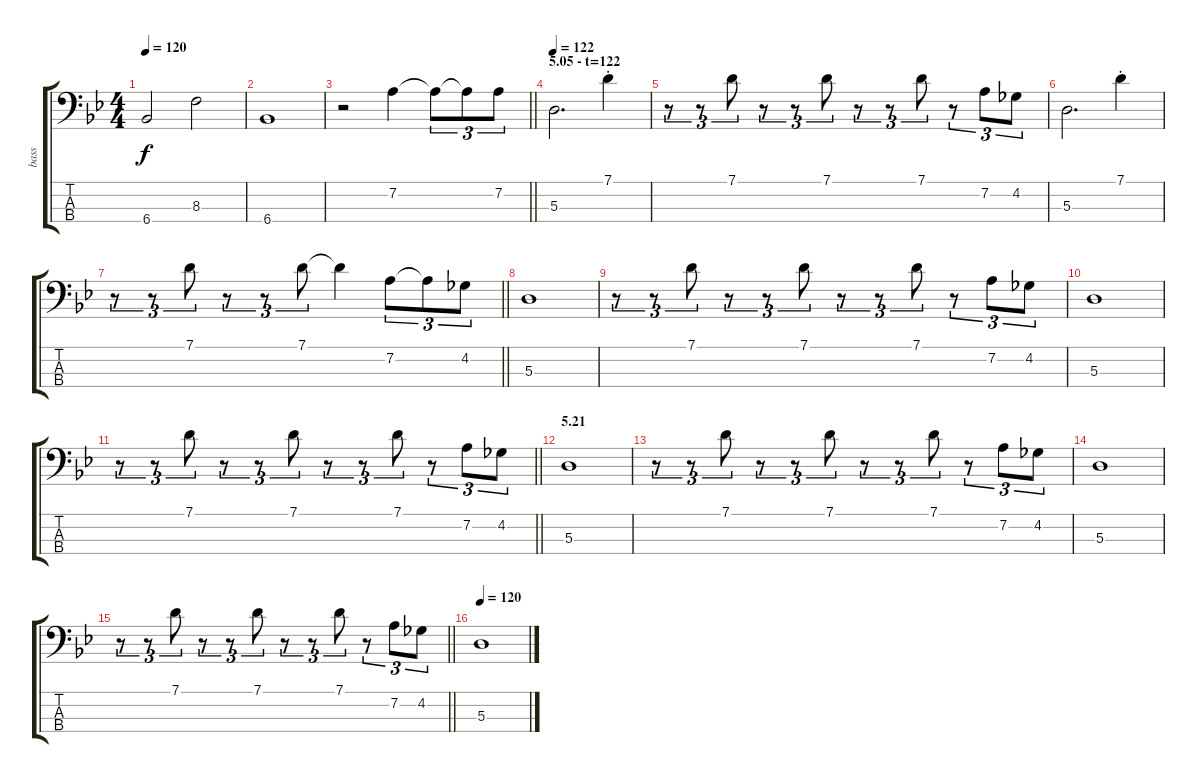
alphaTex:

\track ("bass" "bass") {instrument acousticbass}
\staff {score tabs}
\tuning (G2 D2 A1 E1) {hide}
\ts (4 4)
\tempo 120
\clef f4
\ks bb
6.4{t}.2{dy f} 8.3.2 |
6.4.1 |
\barLineRight lightlight
r.2 7.2.4 7.2{t}.8{tu (3 2)} 7.2{t}.8{tu (3 2)} 7.2.8{tu (3 2)} |
\section ("" "5.05 - t=122")
\tempo 122
5.3.2{d} 7.1{st}.4 |
r.8{tu (3 2)} r.8{tu (3 2)} 7.1.8{tu (3 2)} r.8{tu (3 2)} r.8{tu (3 2)} 7.1.8{tu (3 2)} r.8{tu (3 2)} r.8{tu (3 2)} 7.1.8{tu (3 2)} r.8{tu (3 2)} 7.2.8{tu (3 2)} 4.2.8{tu (3 2)} |
5.3.2{d} 7.1{st}.4 |
\barLineRight lightlight
r.8{tu (3 2)} r.8{tu (3 2)} 7.1.8{tu (3 2)} r.8{tu (3 2)} r.8{tu (3 2)} 7.1.8{tu (3 2)} 7.1{t}.4 7.2.8{tu (3 2)} 7.2{t}.8{tu (3 2)} 4.2.8{tu (3 2)} |
5.3.1 |
r.8{tu (3 2)} r.8{tu (3 2)} 7.1.8{tu (3 2)} r.8{tu (3 2)} r.8{tu (3 2)} 7.1.8{tu (3 2)} r.8{tu (3 2)} r.8{tu (3 2)} 7.1.8{tu (3 2)} r.8{tu (3 2)} 7.2.8{tu (3 2)} 4.2.8{tu (3 2)} |
5.3.1 |
\barLineRight lightlight
r.8{tu (3 2)} r.8{tu (3 2)} 7.1.8{tu (3 2)} r.8{tu (3 2)} r.8{tu (3 2)} 7.1.8{tu (3 2)} r.8{tu (3 2)} r.8{tu (3 2)} 7.1.8{tu (3 2)} r.8{tu (3 2)} 7.2.8{tu (3 2)} 4.2.8{tu (3 2)} |
\section ("" "5.21")
5.3.1 |
r.8{tu (3 2)} r.8{tu (3 2)} 7.1.8{tu (3 2)} r.8{tu (3 2)} r.8{tu (3 2)} 7.1.8{tu (3 2)} r.8{tu (3 2)} r.8{tu (3 2)} 7.1.8{tu (3 2)} r.8{tu (3 2)} 7.2.8{tu (3 2)} 4.2.8{tu (3 2)} |
5.3.1 |
\barLineRight lightlight
r.8{tu (3 2)} r.8{tu (3 2)} 7.1.8{tu (3 2)} r.8{tu (3 2)} r.8{tu (3 2)} 7.1.8{tu (3 2)} r.8{tu (3 2)} r.8{tu (3 2)} 7.1.8{tu (3 2)} r.8{tu (3 2)} 7.2.8{tu (3 2)} 4.2.8{tu (3 2)} |
\tempo 120
5.3.1
